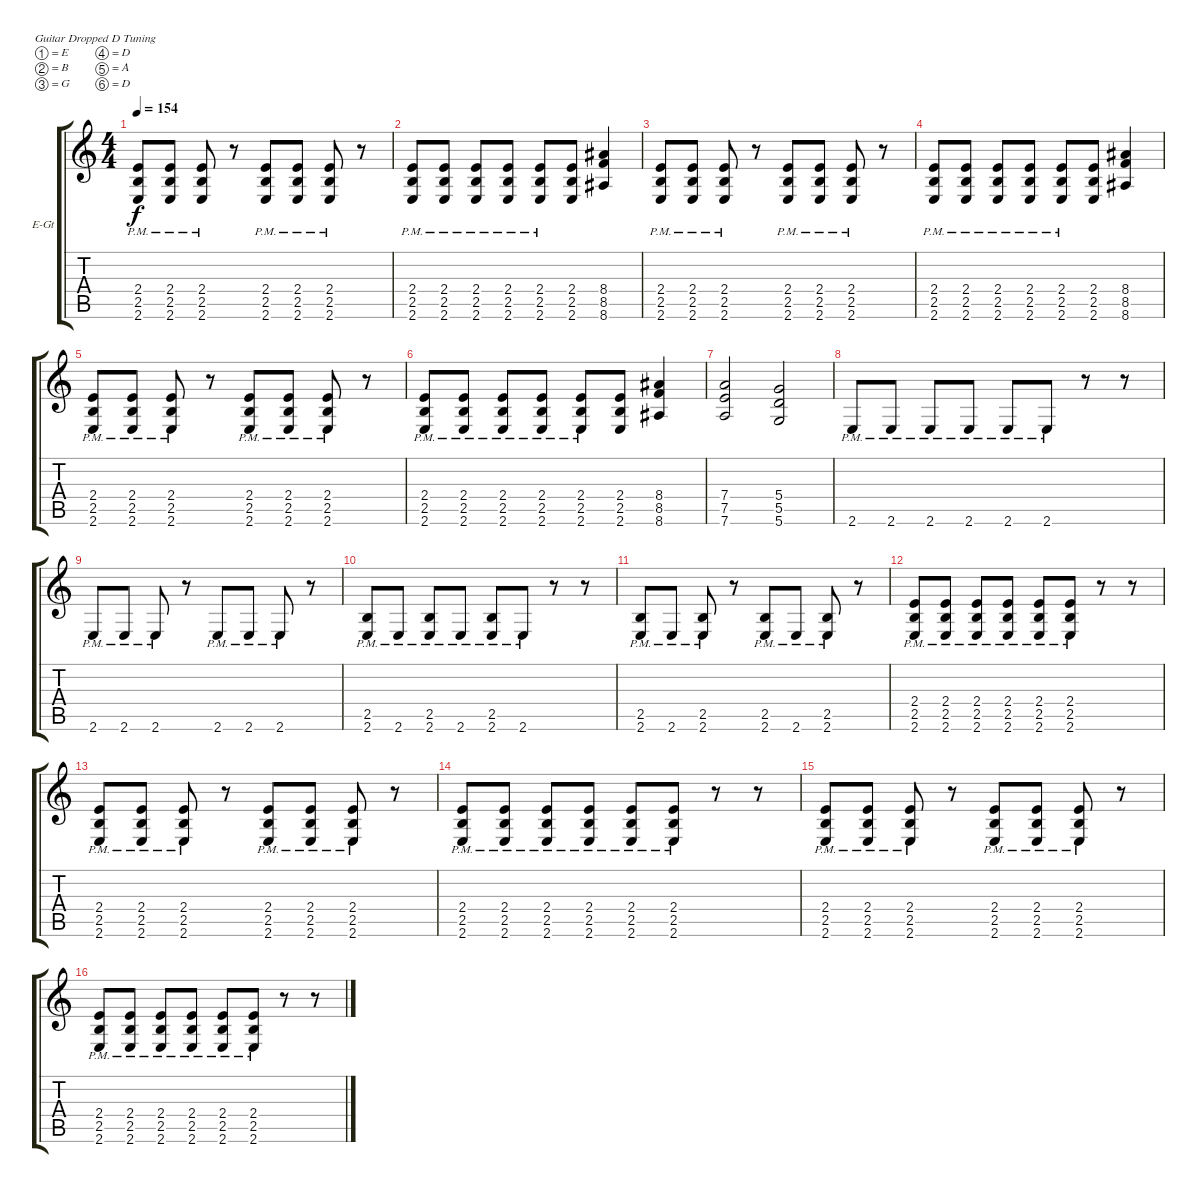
\bracketExtendMode groupsimilarinstruments
\firstSystemTrackNameOrientation horizontal
\otherSystemsTrackNameOrientation horizontal
\track ("Distortion-guitar (Paul)" "E-Gt") {instrument distortionguitar}
\staff {score tabs}
\tuning (E4 B3 G3 D3 A2 D2)
\ts (4 4)
\tempo 154
\clef g2
\ks c
(2.4{pm} 2.5{pm} 2.6{pm}).8{dy f} (2.4{pm} 2.5{pm} 2.6{pm}).8 (2.4{pm} 2.5{pm} 2.6{pm}).8 r.8 (2.4{pm} 2.5{pm} 2.6{pm}).8 (2.4{pm} 2.5{pm} 2.6{pm}).8 (2.4{pm} 2.5{pm} 2.6{pm}).8 r.8 |
(2.4{pm} 2.5{pm} 2.6{pm}).8 (2.4{pm} 2.5{pm} 2.6{pm}).8 (2.4{pm} 2.5{pm} 2.6{pm}).8 (2.4{pm} 2.5{pm} 2.6{pm}).8 (2.4{pm} 2.5{pm} 2.6{pm}).8 (2.4 2.5 2.6).8 (8.4 8.5 8.6).4 |
(2.4{pm} 2.5{pm} 2.6{pm}).8 (2.4{pm} 2.5{pm} 2.6{pm}).8 (2.4{pm} 2.5{pm} 2.6{pm}).8 r.8 (2.4{pm} 2.5{pm} 2.6{pm}).8 (2.4{pm} 2.5{pm} 2.6{pm}).8 (2.4{pm} 2.5{pm} 2.6{pm}).8 r.8 |
(2.4{pm} 2.5{pm} 2.6{pm}).8 (2.4{pm} 2.5{pm} 2.6{pm}).8 (2.4{pm} 2.5{pm} 2.6{pm}).8 (2.4{pm} 2.5{pm} 2.6{pm}).8 (2.4{pm} 2.5{pm} 2.6{pm}).8 (2.4 2.5 2.6).8 (8.4 8.5 8.6).4 |
(2.4{pm} 2.5{pm} 2.6{pm}).8 (2.4{pm} 2.5{pm} 2.6{pm}).8 (2.4{pm} 2.5{pm} 2.6{pm}).8 r.8 (2.4{pm} 2.5{pm} 2.6{pm}).8 (2.4{pm} 2.5{pm} 2.6{pm}).8 (2.4{pm} 2.5{pm} 2.6{pm}).8 r.8 |
(2.4{pm} 2.5{pm} 2.6{pm}).8 (2.4{pm} 2.5{pm} 2.6{pm}).8 (2.4{pm} 2.5{pm} 2.6{pm}).8 (2.4{pm} 2.5{pm} 2.6{pm}).8 (2.4{pm} 2.5{pm} 2.6{pm}).8 (2.4 2.5 2.6).8 (8.4 8.5 8.6).4 |
(7.4 7.5 7.6).2 (5.4 5.6 5.5).2 |
2.6{pm}.8 2.6{pm}.8 2.6{pm}.8 2.6{pm}.8 2.6{pm}.8 2.6{pm}.8 r.8 r.8 |
2.6{pm}.8 2.6{pm}.8 2.6{pm}.8 r.8 2.6{pm}.8 2.6{pm}.8 2.6{pm}.8 r.8 |
(2.5 2.6{pm}).8 2.6{pm}.8 (2.5 2.6{pm}).8 2.6{pm}.8 (2.5 2.6{pm}).8 2.6{pm}.8 r.8 r.8 |
(2.5 2.6{pm}).8 2.6{pm}.8 (2.5 2.6{pm}).8 r.8 (2.5 2.6{pm}).8 2.6{pm}.8 (2.5 2.6{pm}).8 r.8 |
(2.4 2.5 2.6{pm}).8 (2.4 2.5 2.6{pm}).8 (2.4 2.5 2.6{pm}).8 (2.4 2.5 2.6{pm}).8 (2.4 2.5 2.6{pm}).8 (2.4 2.5 2.6{pm}).8 r.8 r.8 |
(2.4 2.5 2.6{pm}).8 (2.4 2.5 2.6{pm}).8 (2.4 2.5 2.6{pm}).8 r.8 (2.4 2.5 2.6{pm}).8 (2.4 2.5 2.6{pm}).8 (2.4 2.5 2.6{pm}).8 r.8 |
(2.4 2.5 2.6{pm}).8 (2.4 2.5 2.6{pm}).8 (2.4 2.5 2.6{pm}).8 (2.4 2.5 2.6{pm}).8 (2.4 2.5 2.6{pm}).8 (2.4 2.5 2.6{pm}).8 r.8 r.8 |
(2.4 2.5 2.6{pm}).8 (2.4 2.5 2.6{pm}).8 (2.4 2.5 2.6{pm}).8 r.8 (2.4 2.5 2.6{pm}).8 (2.4 2.5 2.6{pm}).8 (2.4 2.5 2.6{pm}).8 r.8 |
(2.4 2.5 2.6{pm}).8 (2.4 2.5 2.6{pm}).8 (2.4 2.5 2.6{pm}).8 (2.4 2.5 2.6{pm}).8 (2.4 2.5 2.6{pm}).8 (2.4 2.5 2.6{pm}).8 r.8 r.8
